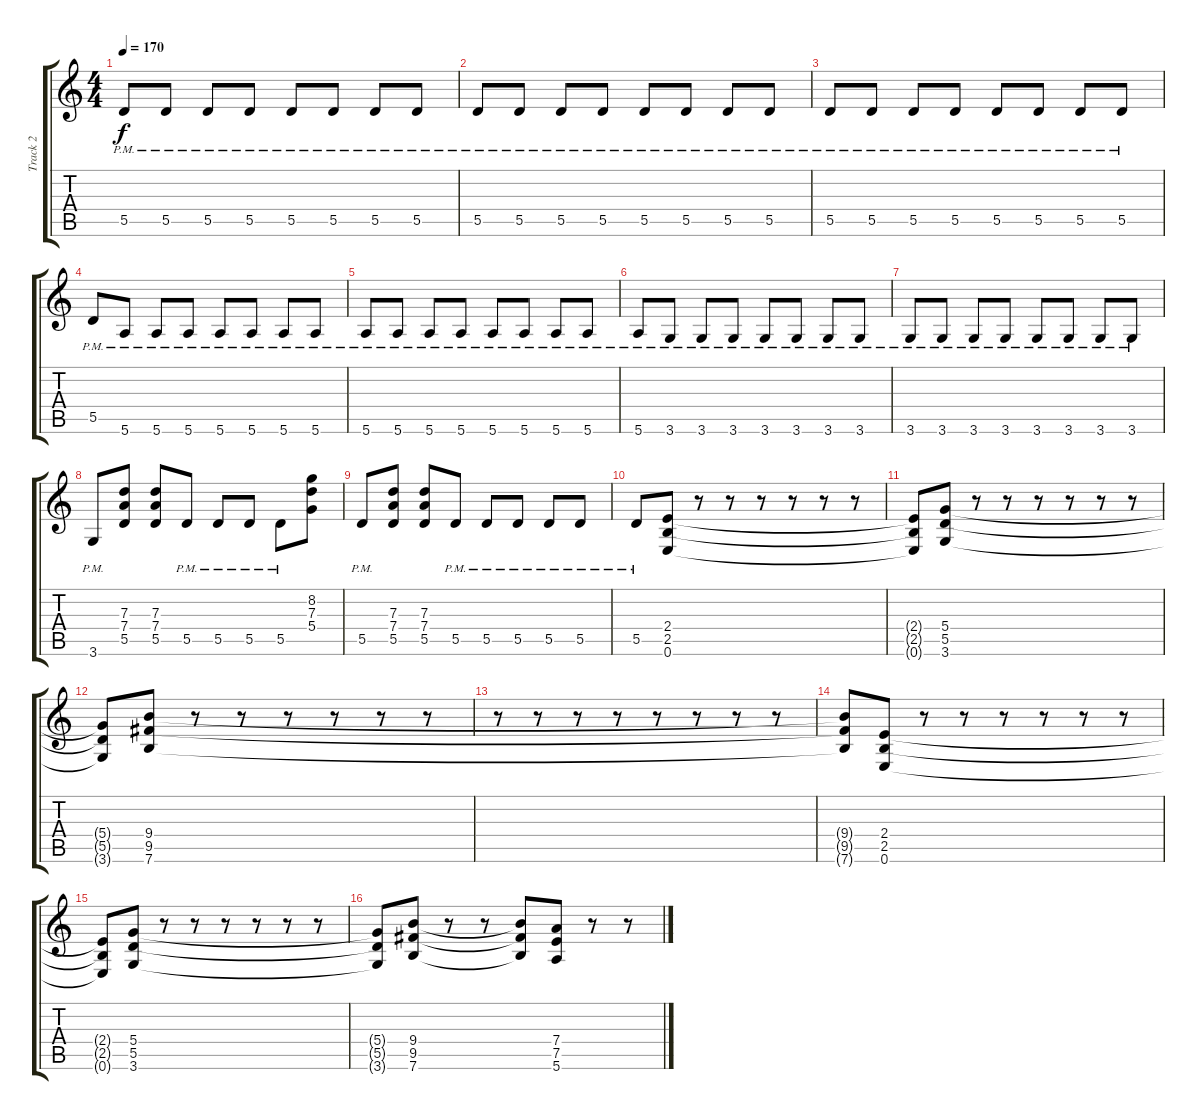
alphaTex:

\track ("Track 2" "Track 2") {instrument distortionguitar}
\staff {score tabs}
\tuning (E4 B3 G3 D3 A2 E2) {hide}
\ts (4 4)
\tempo 170
\clef g2
\ks c
5.5{pm}.8{dy f} 5.5{pm}.8 5.5{pm}.8 5.5{pm}.8 5.5{pm}.8 5.5{pm}.8 5.5{pm}.8 5.5{pm}.8 |
5.5{pm}.8 5.5{pm}.8 5.5{pm}.8 5.5{pm}.8 5.5{pm}.8 5.5{pm}.8 5.5{pm}.8 5.5{pm}.8 |
5.5{pm}.8 5.5{pm}.8 5.5{pm}.8 5.5{pm}.8 5.5{pm}.8 5.5{pm}.8 5.5{pm}.8 5.5{pm}.8 |
5.5{pm}.8 5.6{pm}.8 5.6{pm}.8 5.6{pm}.8 5.6{pm}.8 5.6{pm}.8 5.6{pm}.8 5.6{pm}.8 |
5.6{pm}.8 5.6{pm}.8 5.6{pm}.8 5.6{pm}.8 5.6{pm}.8 5.6{pm}.8 5.6{pm}.8 5.6{pm}.8 |
5.6{pm}.8 3.6{pm}.8 3.6{pm}.8 3.6{pm}.8 3.6{pm}.8 3.6{pm}.8 3.6{pm}.8 3.6{pm}.8 |
3.6{pm}.8 3.6{pm}.8 3.6{pm}.8 3.6{pm}.8 3.6{pm}.8 3.6{pm}.8 3.6{pm}.8 3.6{pm}.8 |
3.6{pm}.8 (7.3 7.4 5.5).8 (7.3 7.4 5.5).8 5.5{pm}.8 5.5{pm}.8 5.5{pm}.8 5.5{pm}.8 (8.2 7.3 5.4).8 |
5.5{pm}.8 (7.3 7.4 5.5).8 (7.3 7.4 5.5).8 5.5{pm}.8 5.5{pm}.8 5.5{pm}.8 5.5{pm}.8 5.5{pm}.8 |
5.5{pm}.8 (2.4 2.5 0.6).8 r.8 r.8 r.8 r.8 r.8 r.8 |
(2.4{t} 2.5{t} 0.6{t}).8 (5.4 5.5 3.6).8 r.8 r.8 r.8 r.8 r.8 r.8 |
(5.4{t} 5.5{t} 3.6{t}).8 (9.4 9.5 7.6).8 r.8 r.8 r.8 r.8 r.8 r.8 |
r.8 r.8 r.8 r.8 r.8 r.8 r.8 r.8 |
(9.4{t} 9.5{t} 7.6{t}).8 (2.4 2.5 0.6).8 r.8 r.8 r.8 r.8 r.8 r.8 |
(2.4{t} 2.5{t} 0.6{t}).8 (5.4 5.5 3.6).8 r.8 r.8 r.8 r.8 r.8 r.8 |
(5.4{t} 5.5{t} 3.6{t}).8 (9.4 9.5 7.6).8 r.8 r.8 (9.4{t} 9.5{t} 7.6{t}).8 (7.4 7.5 5.6).8 r.8 r.8
